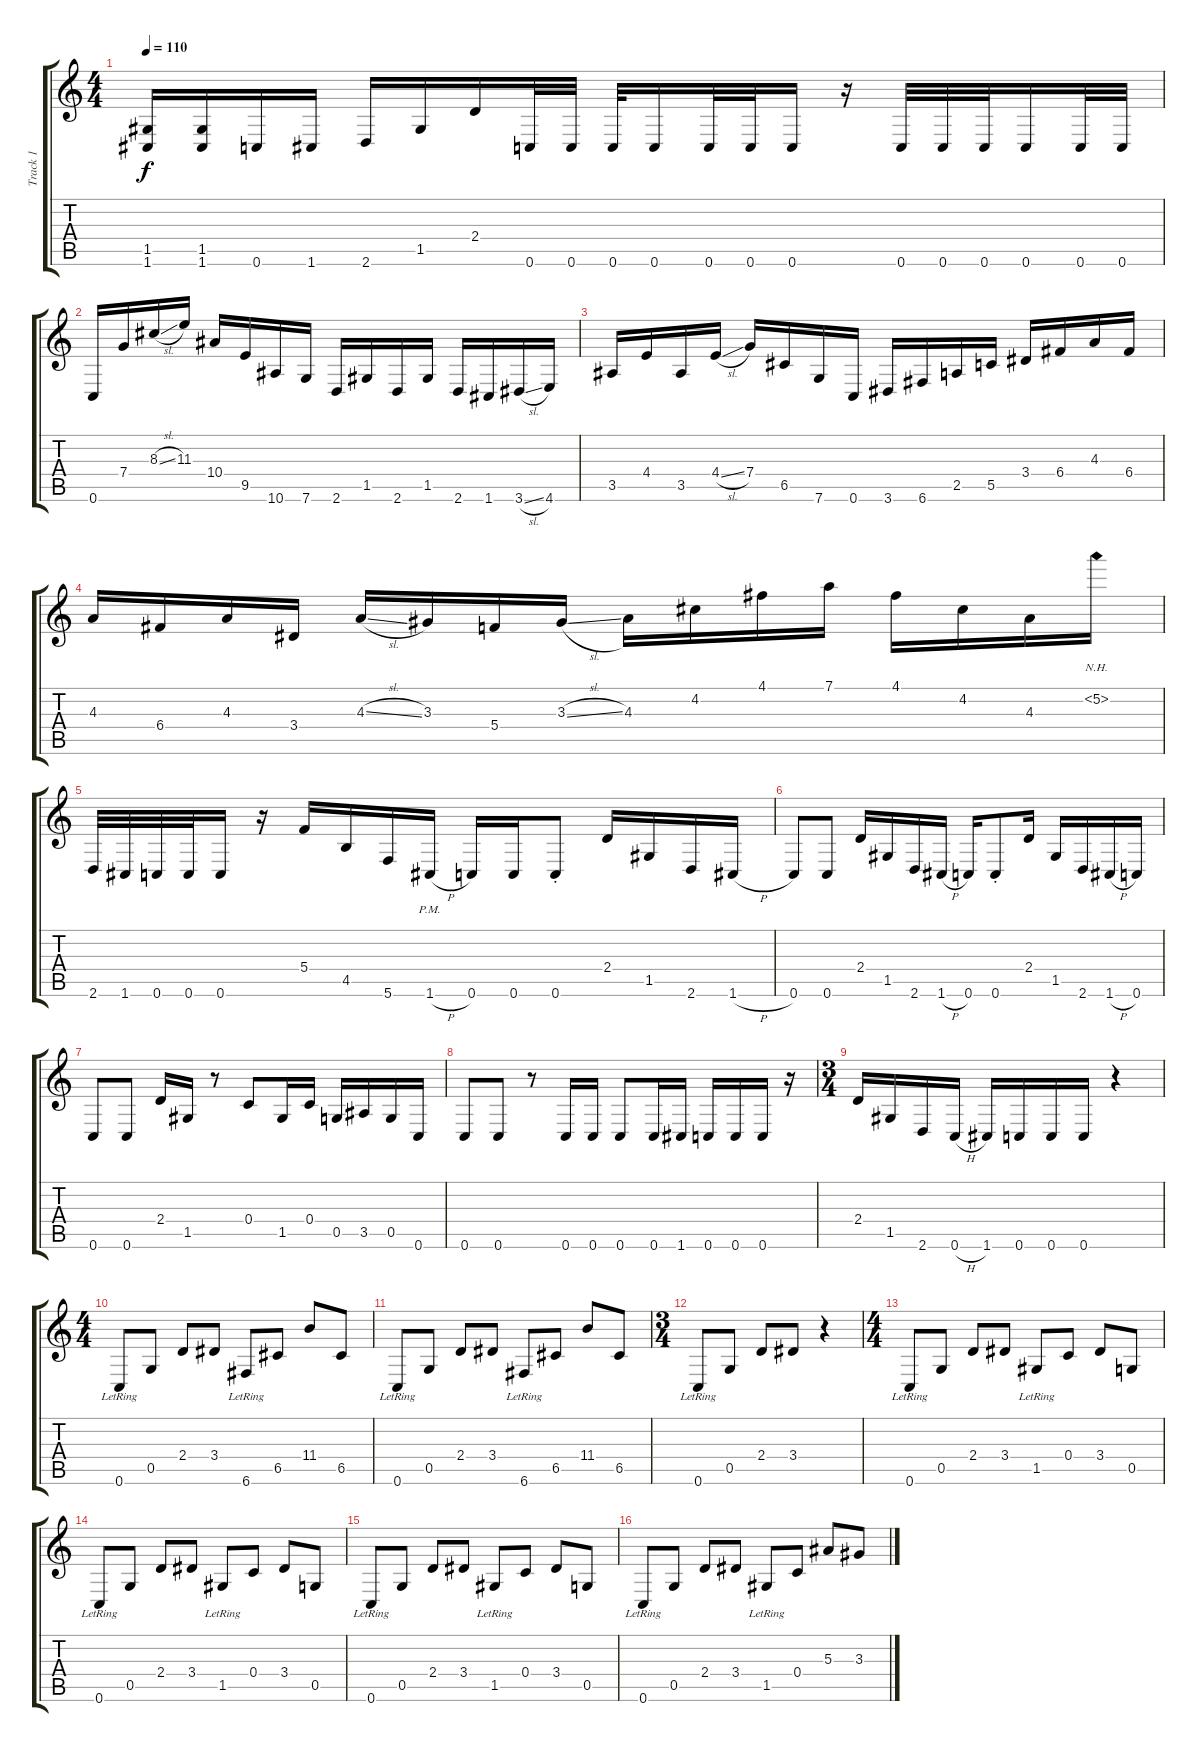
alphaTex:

\track ("Track 1" "Track 1") {instrument distortionguitar}
\staff {score tabs}
\tuning (D4 A3 F3 C3 G2 C2) {hide}
\ts (4 4)
\tempo 110
\clef g2
\ks c
(1.5 1.6).16{dy f} (1.5 1.6).16 0.6.16 1.6.16 2.6.16 1.5.16 2.4.16 0.6.32 0.6.32 0.6.32 0.6.16 0.6.32 0.6.32 0.6.16 r.16 0.6.32 0.6.32 0.6.32 0.6.16 0.6.32 0.6.32 |
0.6.16 7.4.16 8.3{sl}.16 11.3.16 10.4.16 9.5.16 10.6.16 7.6.16 2.6.16 1.5.16 2.6.16 1.5.16 2.6.16 1.6.16 3.6{sl}.16 4.6.16 |
3.5.16 4.4.16 3.5.16 4.4{sl}.16 7.4.16 6.5.16 7.6.16 0.6.16 3.6.16 6.6.16 2.5.16 5.5.16 3.4.16 6.4.16 4.3.16 6.4.16 |
4.3.16 6.4.16 4.3.16 3.4.16 4.3{sl}.16 3.3.16 5.4.16 3.3{sl}.16 4.3.16 4.2.16 4.1.16 7.1.16 4.1.16 4.2.16 4.3.16 5.2{nh}.16 |
2.6.32 1.6.32 0.6.32 0.6.32 0.6.16 r.16 5.4.16 4.5.16 5.6.16 1.6{h pm}.16 0.6.16 0.6.16 0.6{st}.8 2.4.16 1.5.16 2.6.16 1.6{h}.16 |
0.6.8 0.6.8 2.4.16 1.5.16 2.6.16 1.6{h}.16 0.6.16 0.6{st}.8 2.4.16 1.5.16 2.6.16 1.6{h}.16 0.6.16 |
0.6.8 0.6.8 2.4.16 1.5.16 r.8 0.4.8 1.5.16 0.4.16 0.5.16 3.5.16 0.5.16 0.6.16 |
0.6.8 0.6.8 r.8 0.6.16 0.6.16 0.6.8 0.6.16 1.6.16 0.6.16 0.6.16 0.6.16 r.16 |
\ts (3 4)
2.4.16 1.5.16 2.6.16 0.6{h}.16 1.6.16 0.6.16 0.6.16 0.6.16 r.4 |
\ts (4 4)
0.6{lr}.8 0.5.8 2.4.8 3.4.8 6.6{lr}.8 6.5.8 11.4.8 6.5.8 |
0.6{lr}.8 0.5.8 2.4.8 3.4.8 6.6{lr}.8 6.5.8 11.4.8 6.5.8 |
\ts (3 4)
0.6{lr}.8 0.5.8 2.4.8 3.4.8 r.4 |
\ts (4 4)
0.6{lr}.8 0.5.8 2.4.8 3.4.8 1.5{lr}.8 0.4.8 3.4.8 0.5.8 |
0.6{lr}.8 0.5.8 2.4.8 3.4.8 1.5{lr}.8 0.4.8 3.4.8 0.5.8 |
0.6{lr}.8 0.5.8 2.4.8 3.4.8 1.5{lr}.8 0.4.8 3.4.8 0.5.8 |
0.6{lr}.8 0.5.8 2.4.8 3.4.8 1.5{lr}.8 0.4.8 5.3.8 3.3.8
